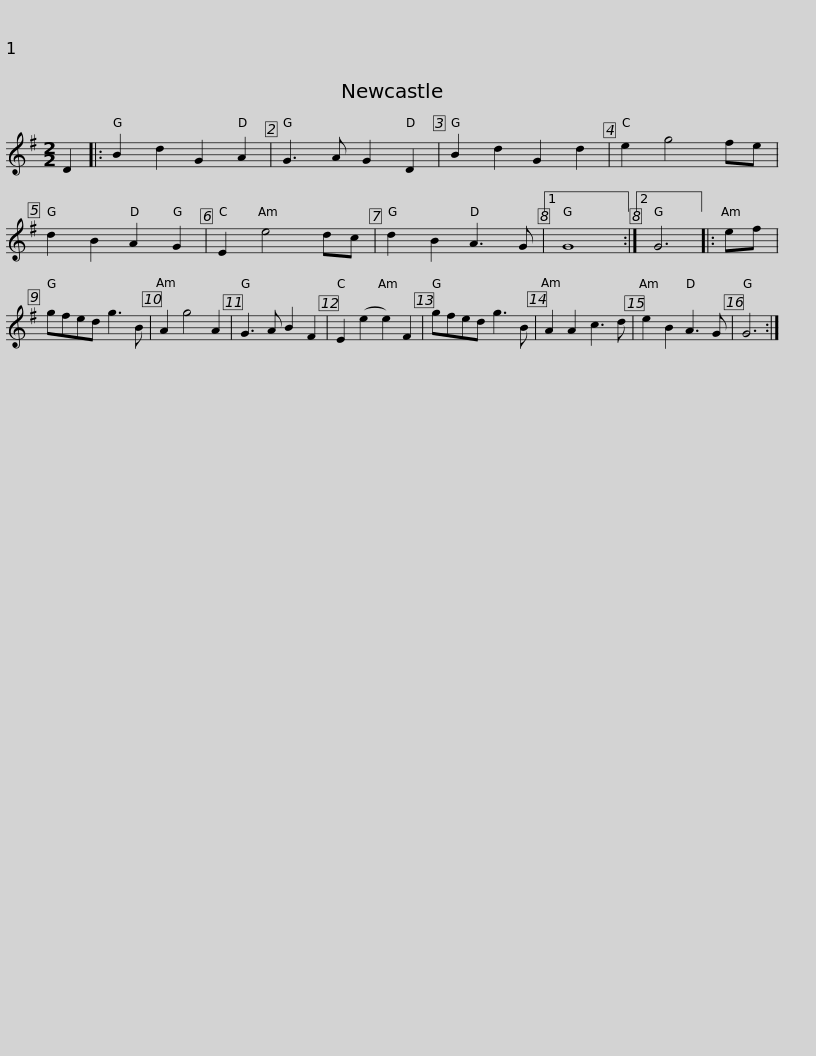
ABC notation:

X:1
L:1/8
M:2/2
I:linebreak $
K:G
V:1 treble
V:1
 D2 |: B2 d2 G2 A2 | G3 A G2 D2 | B2 d2 G2 d2 | e2 g4 fe | %5
 d2 B2 A2 G2 | E2 e4 dc | d2 B2 A3 G |1 G8 :|2 G6 |:$ %10
 ef | gfed g3 B | A2 g4 A2 | G3 A B2 F2 | E2 (e2 e2) F2 | %15
 gfed g3 B | A2 A2 c3 d | e2 B2 A3 G | G6 :| %19
